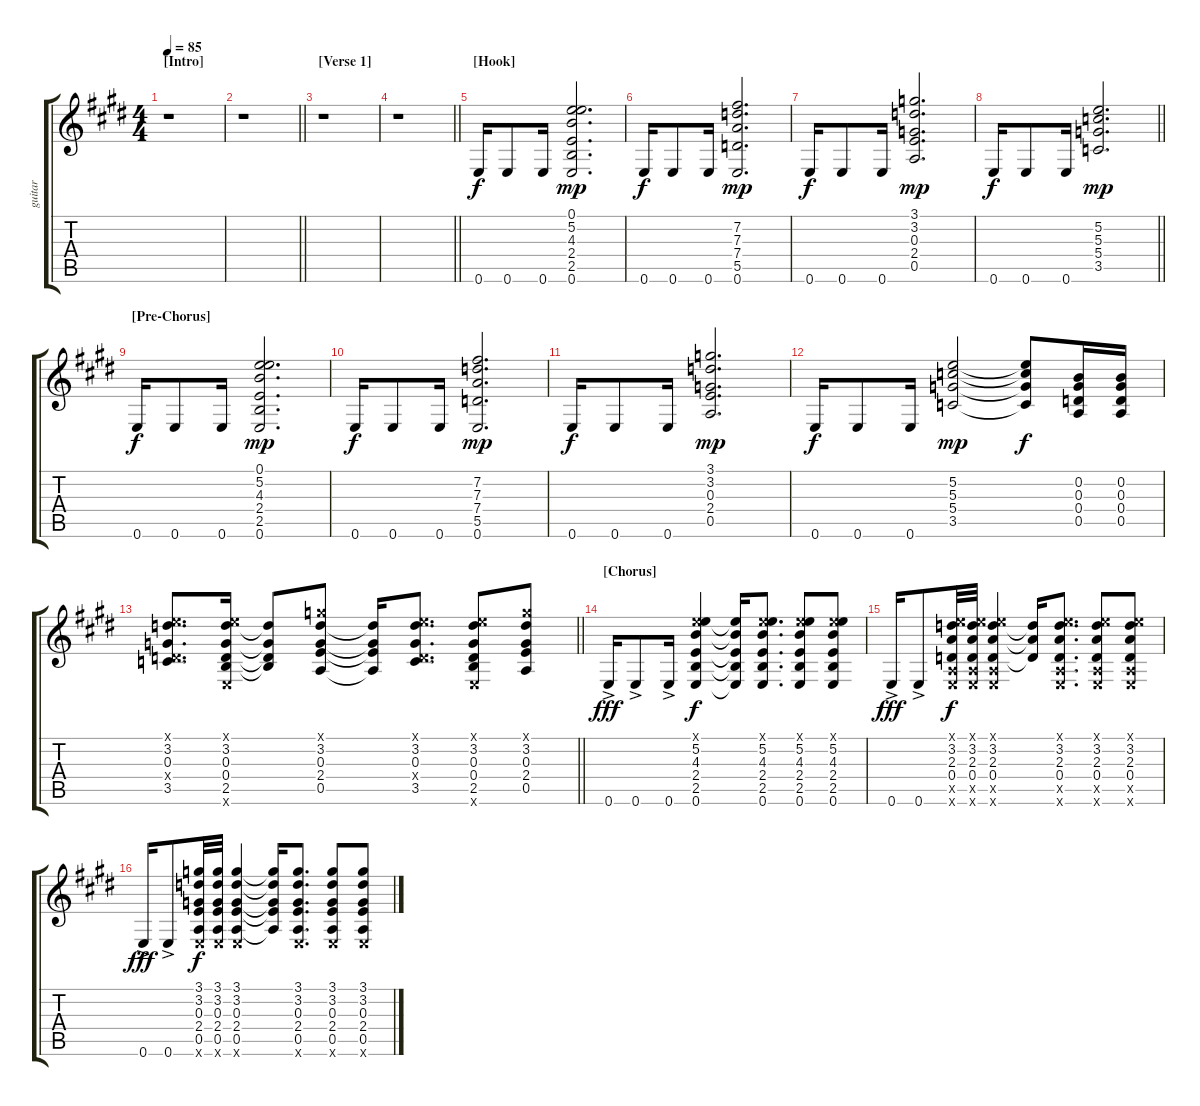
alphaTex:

\track ("guitar" "guitar") {instrument distortionguitar}
\staff {score tabs}
\tuning (E4 B3 G3 D3 A2 E2) {hide}
\ts (4 4)
\section ("" "[Intro]")
\tempo 85
\clef g2
\ks e
r.1{dy f instrument distortionguitar} |
\barLineRight lightlight
r.1 |
\section ("" "[Verse 1]")
r.1 |
\barLineRight lightlight
r.1 |
\section ("" "[Hook]")
0.6.16 0.6.8 0.6.16 (0.1 5.2 4.3 2.4 2.5 0.6).2{d dy mp} |
0.6.16{dy f} 0.6.8 0.6.16 (7.2 7.3 7.4 5.5 0.6).2{d dy mp} |
0.6.16{dy f} 0.6.8 0.6.16 (3.1 3.2 0.3 2.4 0.5).2{d dy mp} |
\barLineRight lightlight
0.6.16{dy f} 0.6.8 0.6.16 (5.2 5.3 5.4 3.5).2{d dy mp} |
\section ("" "[Pre-Chorus]")
0.6.16{dy f} 0.6.8 0.6.16 (0.1 5.2 4.3 2.4 2.5 0.6).2{d dy mp} |
0.6.16{dy f} 0.6.8 0.6.16 (7.2 7.3 7.4 5.5 0.6).2{d dy mp} |
0.6.16{dy f} 0.6.8 0.6.16 (3.1 3.2 0.3 2.4 0.5).2{d dy mp} |
0.6.16{dy f} 0.6.8 0.6.16 (5.2 5.3 5.4 3.5).2{dy mp} (5.2{t} 5.3{t} 5.4{t} 3.5{t}).8{dy f} (0.2 0.3 0.4 0.5).16 (0.2 0.3 0.4 0.5).16 |
\barLineRight lightlight
(0.1{x} 3.2 0.3 0.4{x} 3.5).8{d} (0.1{x} 3.2 0.3 0.4 2.5 0.6{x}).16 (3.2{t} 0.3{t} 0.4{t} 2.5{t}).8 (3.1{x} 3.2 0.3 2.4 0.5).8 (3.2{t} 0.3{t} 2.4{t} 0.5{t}).16 (0.1{x} 3.2 0.3 0.4{x} 3.5).8{d} (0.1{x} 3.2 0.3 0.4 2.5 0.6{x}).8 (3.1{x} 3.2 0.3 2.4 0.5).8 |
\section ("" "[Chorus]")
0.6{ac}.16{dy fff} 0.6{ac}.8 0.6{ac}.16 (0.1{x} 5.2 4.3 2.4 2.5 0.6).4{dy f} (5.2{t} 4.3{t} 2.4{t} 2.5{t} 0.6{t}).16 (0.1{x} 5.2 4.3 2.4 2.5 0.6).8{d} (0.1{x} 5.2 4.3 2.4 2.5 0.6).8 (0.1{x} 5.2 4.3 2.4 2.5 0.6).8 |
0.6{ac}.16{dy fff} 0.6{ac}.8 (0.1{x} 3.2 2.3 0.4 0.5{x} 0.6{x}).32{dy f} (0.1{x} 3.2 2.3 0.4 0.5{x} 0.6{x}).32 (0.1{x} 3.2 2.3 0.4 0.5{x} 0.6{x}).4 (3.2{t} 2.3{t} 0.4{t}).16 (0.1{x} 3.2 2.3 0.4 0.5{x} 0.6{x}).8{d} (0.1{x} 3.2 2.3 0.4 0.5{x} 0.6{x}).8 (0.1{x} 3.2 2.3 0.4 0.5{x} 0.6{x}).8 |
0.6{ac}.16{dy fff} 0.6{ac}.8 (3.1 3.2 0.3 2.4 0.5 0.6{x}).32{dy f} (3.1 3.2 0.3 2.4 0.5 0.6{x}).32 (3.1 3.2 0.3 2.4 0.5 0.6{x}).4 (3.1{t} 3.2{t} 0.3{t} 2.4{t} 0.5{t}).16 (3.1 3.2 0.3 2.4 0.5 0.6{x}).8{d} (3.1 3.2 0.3 2.4 0.5 0.6{x}).8 (3.1 3.2 0.3 2.4 0.5 0.6{x}).8
